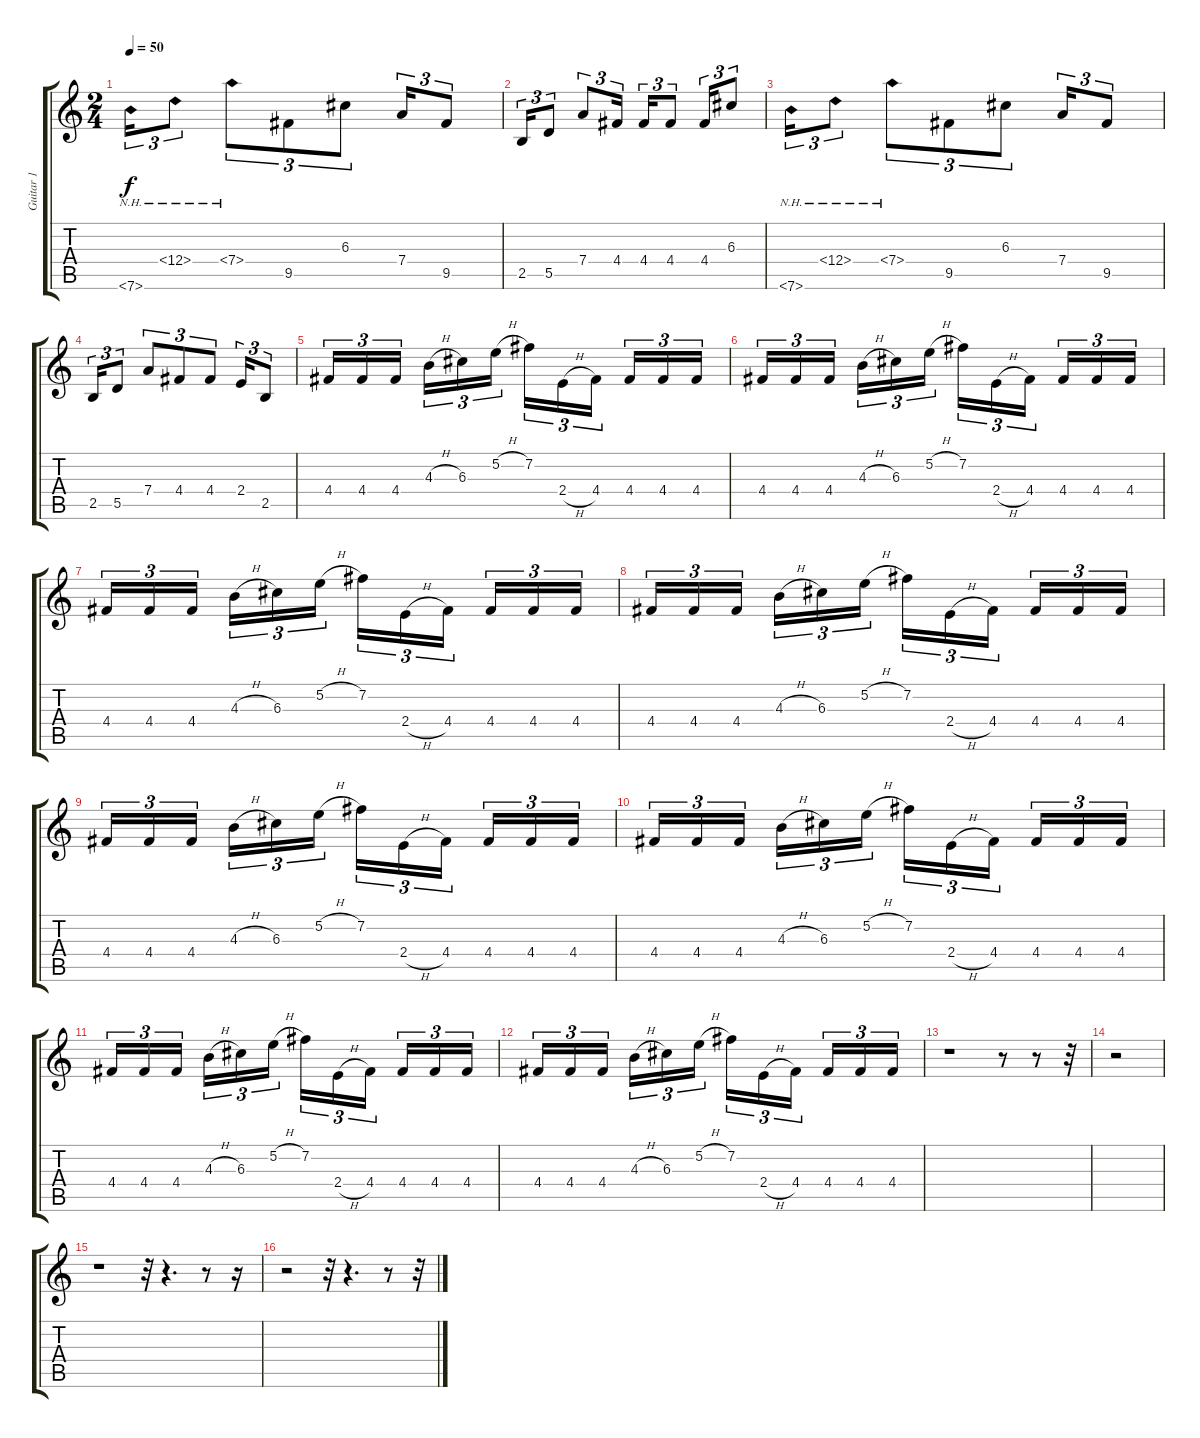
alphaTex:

\track ("Guitar 1" "Guitar 1") {instrument electricguitarjazz}
\staff {score tabs}
\tuning (E4 B3 G3 D3 A2 E2) {hide}
\ts (2 4)
\tempo 50
\clef g2
\ks c
7.6{nh}.16{tu (3 2) dy f} 12.4{nh}.8{tu (3 2)} 7.4{nh}.8{tu (3 2)} 9.5.8{tu (3 2)} 6.3.8{tu (3 2)} 7.4.16{tu (3 2)} 9.5.8{tu (3 2)} |
2.5.16{tu (3 2)} 5.5.8{tu (3 2)} 7.4.8{tu (3 2)} 4.4.16{tu (3 2)} 4.4.16{tu (3 2)} 4.4.8{tu (3 2)} 4.4.16{tu (3 2)} 6.3.8{tu (3 2)} |
7.6{nh}.16{tu (3 2)} 12.4{nh}.8{tu (3 2)} 7.4{nh}.8{tu (3 2)} 9.5.8{tu (3 2)} 6.3.8{tu (3 2)} 7.4.16{tu (3 2)} 9.5.8{tu (3 2)} |
2.5.16{tu (3 2)} 5.5.8{tu (3 2)} 7.4.8{tu (3 2)} 4.4.8{tu (3 2)} 4.4.8{tu (3 2)} 2.4.16{tu (3 2)} 2.5.8{tu (3 2)} |
4.4.16{tu (3 2)} 4.4.16{tu (3 2)} 4.4.16{tu (3 2)} 4.3{h}.16{tu (3 2)} 6.3.16{tu (3 2)} 5.2{h}.16{tu (3 2)} 7.2.16{tu (3 2)} 2.4{h}.16{tu (3 2)} 4.4.16{tu (3 2)} 4.4.16{tu (3 2)} 4.4.16{tu (3 2)} 4.4.16{tu (3 2)} |
4.4.16{tu (3 2)} 4.4.16{tu (3 2)} 4.4.16{tu (3 2)} 4.3{h}.16{tu (3 2)} 6.3.16{tu (3 2)} 5.2{h}.16{tu (3 2)} 7.2.16{tu (3 2)} 2.4{h}.16{tu (3 2)} 4.4.16{tu (3 2)} 4.4.16{tu (3 2)} 4.4.16{tu (3 2)} 4.4.16{tu (3 2)} |
4.4.16{tu (3 2)} 4.4.16{tu (3 2)} 4.4.16{tu (3 2)} 4.3{h}.16{tu (3 2)} 6.3.16{tu (3 2)} 5.2{h}.16{tu (3 2)} 7.2.16{tu (3 2)} 2.4{h}.16{tu (3 2)} 4.4.16{tu (3 2)} 4.4.16{tu (3 2)} 4.4.16{tu (3 2)} 4.4.16{tu (3 2)} |
4.4.16{tu (3 2)} 4.4.16{tu (3 2)} 4.4.16{tu (3 2)} 4.3{h}.16{tu (3 2)} 6.3.16{tu (3 2)} 5.2{h}.16{tu (3 2)} 7.2.16{tu (3 2)} 2.4{h}.16{tu (3 2)} 4.4.16{tu (3 2)} 4.4.16{tu (3 2)} 4.4.16{tu (3 2)} 4.4.16{tu (3 2)} |
4.4.16{tu (3 2)} 4.4.16{tu (3 2)} 4.4.16{tu (3 2)} 4.3{h}.16{tu (3 2)} 6.3.16{tu (3 2)} 5.2{h}.16{tu (3 2)} 7.2.16{tu (3 2)} 2.4{h}.16{tu (3 2)} 4.4.16{tu (3 2)} 4.4.16{tu (3 2)} 4.4.16{tu (3 2)} 4.4.16{tu (3 2)} |
4.4.16{tu (3 2)} 4.4.16{tu (3 2)} 4.4.16{tu (3 2)} 4.3{h}.16{tu (3 2)} 6.3.16{tu (3 2)} 5.2{h}.16{tu (3 2)} 7.2.16{tu (3 2)} 2.4{h}.16{tu (3 2)} 4.4.16{tu (3 2)} 4.4.16{tu (3 2)} 4.4.16{tu (3 2)} 4.4.16{tu (3 2)} |
4.4.16{tu (3 2)} 4.4.16{tu (3 2)} 4.4.16{tu (3 2)} 4.3{h}.16{tu (3 2)} 6.3.16{tu (3 2)} 5.2{h}.16{tu (3 2)} 7.2.16{tu (3 2)} 2.4{h}.16{tu (3 2)} 4.4.16{tu (3 2)} 4.4.16{tu (3 2)} 4.4.16{tu (3 2)} 4.4.16{tu (3 2)} |
4.4.16{tu (3 2)} 4.4.16{tu (3 2)} 4.4.16{tu (3 2)} 4.3{h}.16{tu (3 2)} 6.3.16{tu (3 2)} 5.2{h}.16{tu (3 2)} 7.2.16{tu (3 2)} 2.4{h}.16{tu (3 2)} 4.4.16{tu (3 2)} 4.4.16{tu (3 2)} 4.4.16{tu (3 2)} 4.4.16{tu (3 2)} |
r.1 r.8 r.8 r.32 |
r.2 |
r.1 r.32 r.4{d} r.8 r.16 |
r.2 r.32 r.4{d} r.8 r.32
